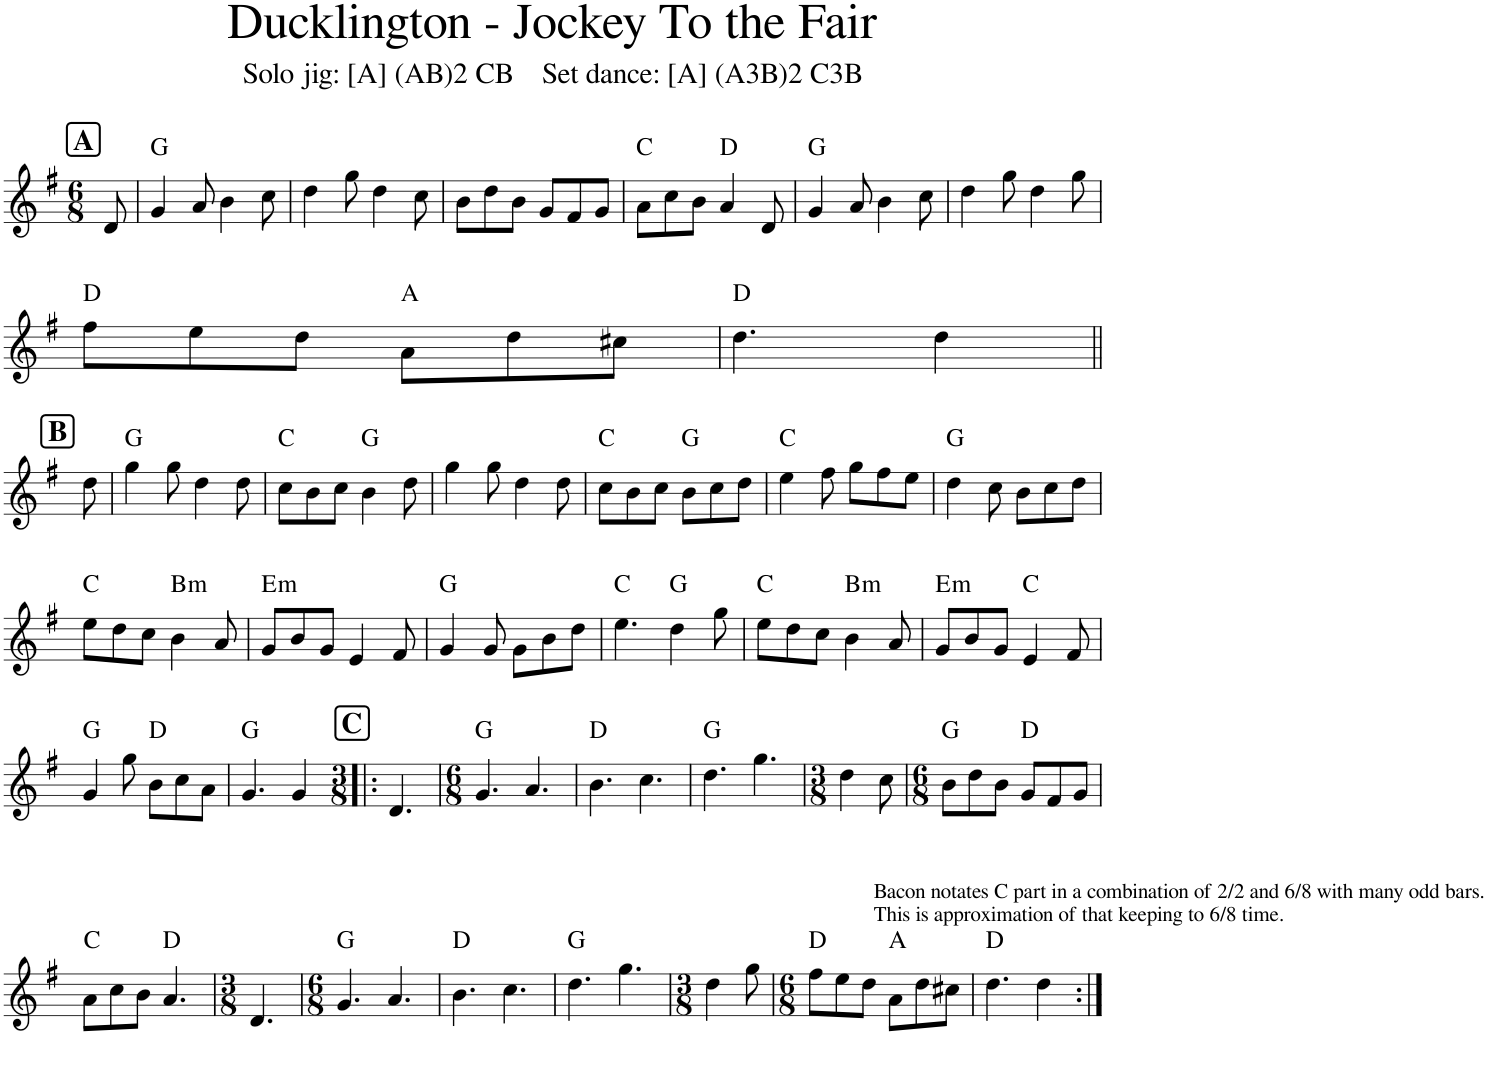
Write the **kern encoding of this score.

**kern	**harte
*part1	*part1
*staff1	*
*I"Piano	*
*I'Pno.	*
*clefG2	*
*k[f#]	*
*M6/8	*
!!LO:REH:place=s1:a:B:cj:fs=14:t=A
=	=
8d/	.
=1	=1
4g/	G:maj
8a/	.
4b\	.
8cc\	.
=2	=2
4dd\	.
8gg\	.
4dd\	.
8cc\	.
=3	=3
8b\L	.
8dd\	.
8b\J	.
8g/L	.
8f#/	.
8g/J	.
=4	=4
8a\L	C:maj
8cc\	.
8b\J	.
4a/	D:maj
8d/	.
=5	=5
4g/	G:maj
8a/	.
4b\	.
8cc\	.
=6	=6
4dd\	.
8gg\	.
4dd\	.
8gg\	.
!!LO:LB:g=z
=7	=7
8ff#\L	D:maj
8ee\	.
8dd\J	.
8a\L	A:maj
8dd\	.
8cc#X\J	.
=8	=8
4.dd\	D:maj
4dd\	.
!!LO:LB:g=z
!!LO:REH:place=s1:a:B:cj:fs=14:t=B
=9||	=9||
8dd\	.
=10	=10
4gg\	G:maj
8gg\	.
4dd\	.
8dd\	.
=11	=11
8cc\L	C:maj
8b\	.
8cc\J	.
4b\	G:maj
8dd\	.
=12	=12
4gg\	.
8gg\	.
4dd\	.
8dd\	.
=13	=13
8cc\L	C:maj
8b\	.
8cc\J	.
8b\L	G:maj
8cc\	.
8dd\J	.
=14	=14
4ee\	C:maj
8ff#\	.
8gg\L	.
8ff#\	.
8ee\J	.
=15	=15
4dd\	G:maj
8cc\	.
8b\L	.
8cc\	.
8dd\J	.
!!LO:LB:g=z
=16	=16
8ee\L	C:maj
8dd\	.
8cc\J	.
!	!LO:H:kt=m
4b\	B:min
8a/	.
=17	=17
!	!LO:H:kt=m
8g/L	E:min
8b/	.
8g/J	.
!	!LO:H:kt=N.C.
4e/	N
8f#/	.
=18	=18
4g/	G:maj
8g/	.
8g\L	.
8b\	.
8dd\J	.
=19	=19
4.ee\	C:maj
4dd\	G:maj
8gg\	.
=20	=20
8ee\L	C:maj
8dd\	.
8cc\J	.
!	!LO:H:kt=m
4b\	B:min
8a/	.
=21	=21
!	!LO:H:kt=m
8g/L	E:min
8b/	.
8g/J	.
4e/	C:maj
8f#/	.
!!LO:LB:g=z
=22	=22
4g/	G:maj
8gg\	.
8b\L	D:maj
8cc\	.
8a\J	.
=23	=23
4.g/	G:maj
4g/	.
!!LO:REH:place=s1:a:B:cj:fs=14:t=C
=24!|:	=24!|:
*M3/8	*
4.d/	.
=25	=25
*M6/8	*
4.g/	G:maj
4.a/	.
=26	=26
4.b\	D:maj
4.cc\	.
=27	=27
4.dd\	G:maj
4.gg\	.
=28	=28
*M3/8	*
4dd\	.
8cc\	.
=29	=29
*M6/8	*
!LO:TX:b:t=Bacon notates C part in a combination of 2/2 and 6/8 with many odd bars.	!
!LO:TX:b:t=This is approximation of that keeping to 6/8 time.	!
8b\L	G:maj
8dd\	.
8b\J	.
8g/L	D:maj
8f#/	.
8g/J	.
!!LO:LB:g=z
=30	=30
8a\L	C:maj
8cc\	.
8b\J	.
4.a/	D:maj
=31	=31
*M3/8	*
4.d/	.
=32	=32
*M6/8	*
4.g/	G:maj
4.a/	.
=33	=33
4.b\	D:maj
4.cc\	.
=34	=34
4.dd\	G:maj
4.gg\	.
=35	=35
*M3/8	*
4dd\	.
8gg\	.
=36	=36
*M6/8	*
8ff#\L	D:maj
8ee\	.
8dd\J	.
8a\L	A:maj
8dd\	.
8cc#X\J	.
=37	=37
4.dd\	D:maj
4dd\	.
=:|!	=:|!
*-	*-
